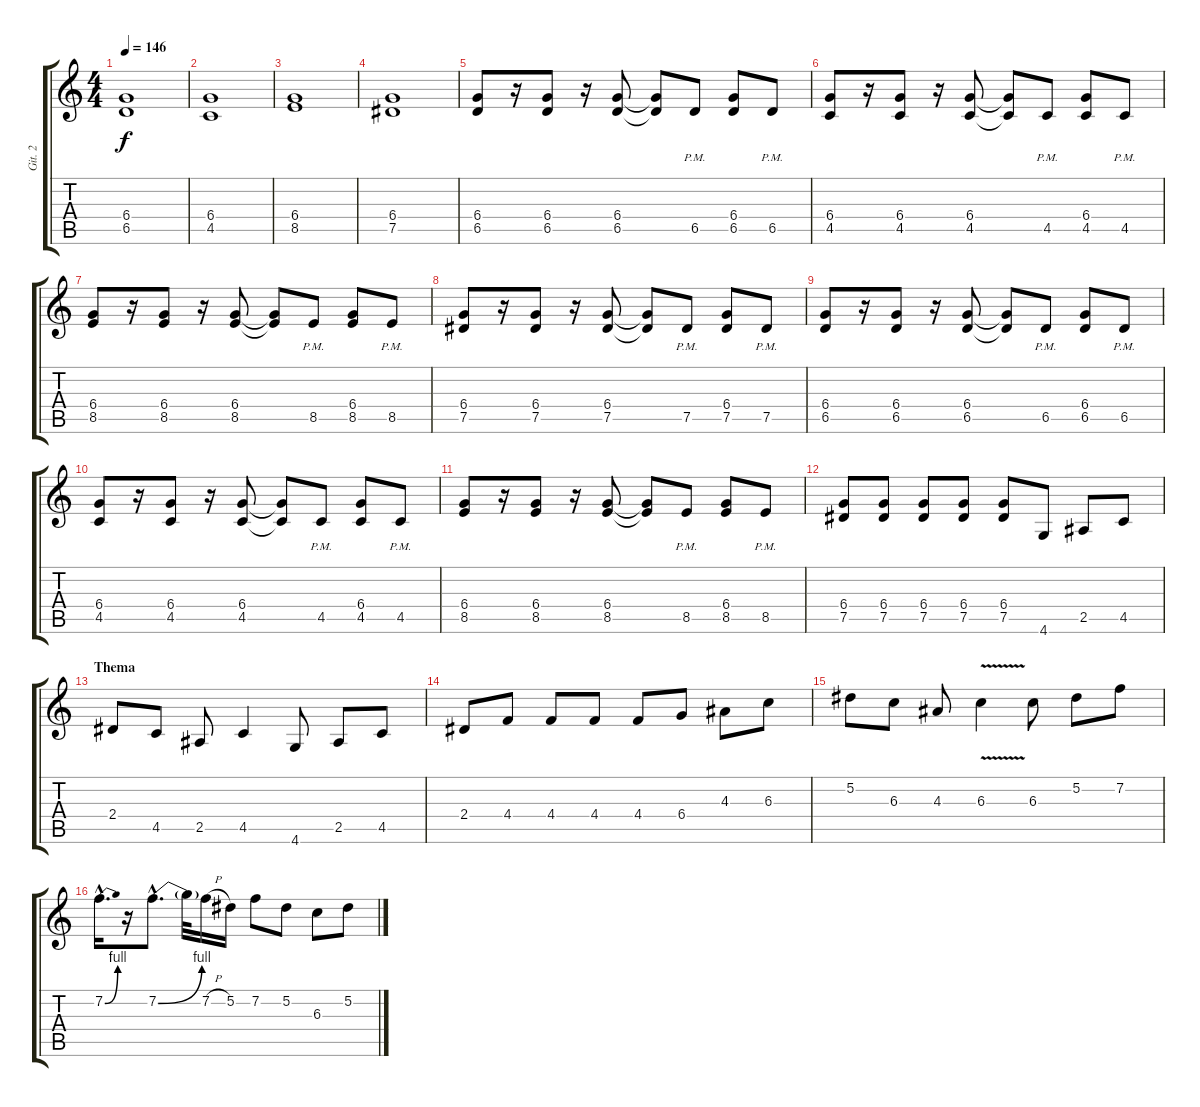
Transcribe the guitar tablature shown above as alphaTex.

\track ("Git. 2" "Git. 2") {instrument distortionguitar}
\staff {score tabs}
\tuning (Eb4 Bb3 Gb3 Db3 Ab2 Eb2) {hide}
\ts (4 4)
\tempo 146
\clef g2
\ks c
(6.4 6.5).1{dy f} |
(6.4 4.5).1 |
(6.4 8.5).1 |
(6.4 7.5).1 |
(6.4 6.5).8 r.16 (6.4 6.5).8 r.16 (6.4 6.5).8 (6.4{t} 6.5{t}).8 6.5{pm}.8 (6.4 6.5).8 6.5{pm}.8 |
(6.4 4.5).8 r.16 (6.4 4.5).8 r.16 (6.4 4.5).8 (6.4{t} 4.5{t}).8 4.5{pm}.8 (6.4 4.5).8 4.5{pm}.8 |
(6.4 8.5).8 r.16 (6.4 8.5).8 r.16 (6.4 8.5).8 (6.4{t} 8.5{t}).8 8.5{pm}.8 (6.4 8.5).8 8.5{pm}.8 |
(6.4 7.5).8 r.16 (6.4 7.5).8 r.16 (6.4 7.5).8 (6.4{t} 7.5{t}).8 7.5{pm}.8 (6.4 7.5).8 7.5{pm}.8 |
(6.4 6.5).8 r.16 (6.4 6.5).8 r.16 (6.4 6.5).8 (6.4{t} 6.5{t}).8 6.5{pm}.8 (6.4 6.5).8 6.5{pm}.8 |
(6.4 4.5).8 r.16 (6.4 4.5).8 r.16 (6.4 4.5).8 (6.4{t} 4.5{t}).8 4.5{pm}.8 (6.4 4.5).8 4.5{pm}.8 |
(6.4 8.5).8 r.16 (6.4 8.5).8 r.16 (6.4 8.5).8 (6.4{t} 8.5{t}).8 8.5{pm}.8 (6.4 8.5).8 8.5{pm}.8 |
(6.4 7.5).8 (6.4 7.5).8 (6.4 7.5).8 (6.4 7.5).8 (6.4 7.5).8 4.6.8{volume 13} 2.5.8 4.5.8 |
\section ("" "Thema")
2.4.8 4.5.8 2.5.8 4.5.4 4.6.8 2.5.8 4.5.8 |
2.4.8 4.4.8 4.4.8 4.4.8 4.4.8 6.4.8 4.3.8 6.3.8 |
5.2.8 6.3.8 4.3.8 6.3{v}.4 6.3.8 5.2.8 7.2.8 |
7.2{be (bend 0 0 60 4) hac}.16{d} r.16 7.2{be (bend 0 0 60 4) hac}.8{d} 7.2{t}.32 7.2{h}.16 5.2.16 7.2.8 5.2.8 6.3.8 5.2.8
